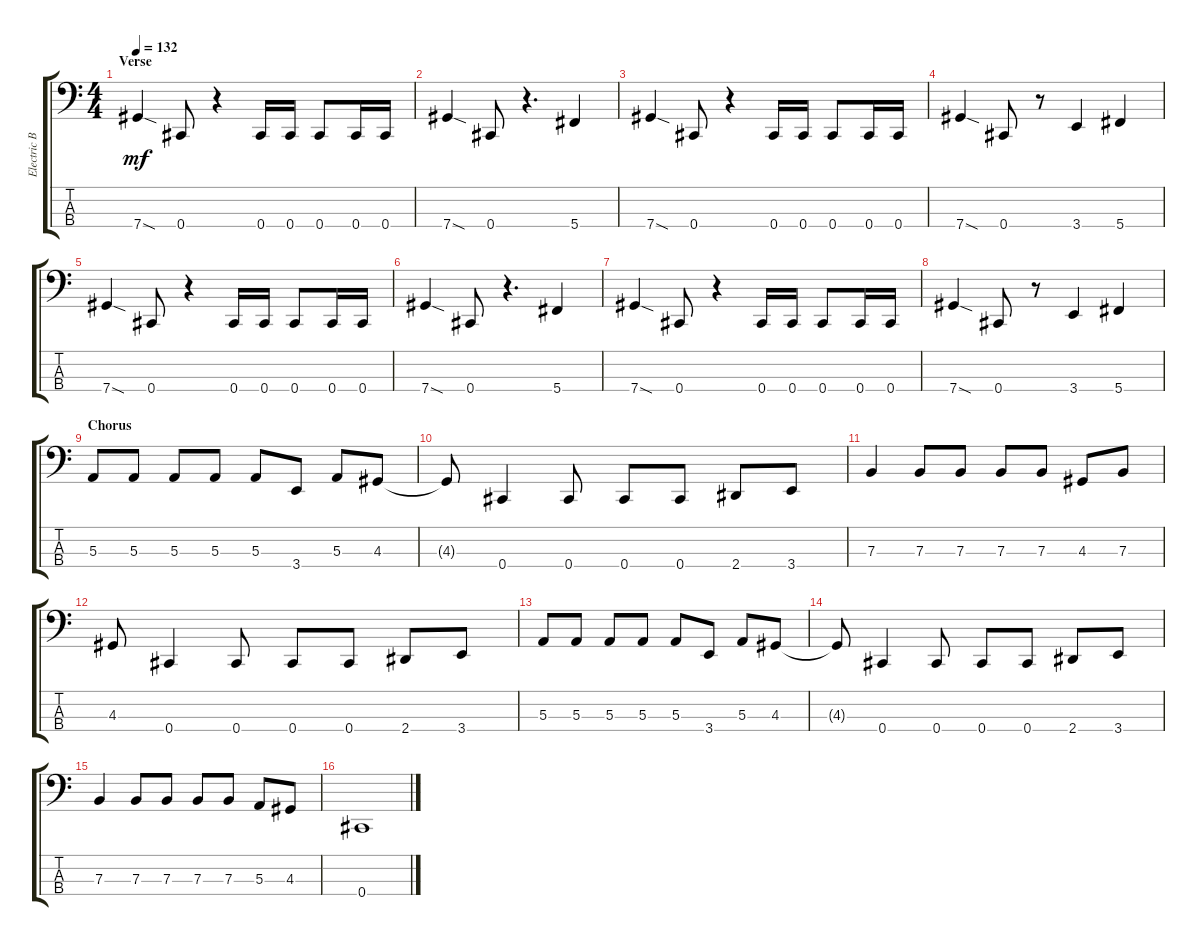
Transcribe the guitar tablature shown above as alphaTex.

\track ("Electric Bass" "Electric B") {instrument electricbassfinger}
\staff {score tabs}
\tuning (Db2 Ab1 E1 Db1) {hide}
\ts (4 4)
\section ("" "Verse")
\tempo 132
\clef f4
\ks c
7.4{sod}.4{dy mf} 0.4.8 r.4 0.4.16 0.4.16 0.4.8 0.4.16 0.4.16 |
7.4{sod}.4 0.4.8 r.4{d} 5.4.4 |
7.4{sod}.4 0.4.8 r.4 0.4.16 0.4.16 0.4.8 0.4.16 0.4.16 |
7.4{sod}.4 0.4.8 r.8 3.4.4 5.4.4 |
7.4{sod}.4 0.4.8 r.4 0.4.16 0.4.16 0.4.8 0.4.16 0.4.16 |
7.4{sod}.4 0.4.8 r.4{d} 5.4.4 |
7.4{sod}.4 0.4.8 r.4 0.4.16 0.4.16 0.4.8 0.4.16 0.4.16 |
7.4{sod}.4 0.4.8 r.8 3.4.4 5.4.4 |
\section ("" "Chorus")
5.3.8 5.3.8 5.3.8 5.3.8 5.3.8 3.4.8 5.3.8 4.3.8 |
4.3{t}.8 0.4.4 0.4.8 0.4.8 0.4.8 2.4.8 3.4.8 |
7.3.4 7.3.8 7.3.8 7.3.8 7.3.8 4.3.8 7.3.8 |
4.3.8 0.4.4 0.4.8 0.4.8 0.4.8 2.4.8 3.4.8 |
5.3.8 5.3.8 5.3.8 5.3.8 5.3.8 3.4.8 5.3.8 4.3.8 |
4.3{t}.8 0.4.4 0.4.8 0.4.8 0.4.8 2.4.8 3.4.8 |
7.3.4 7.3.8 7.3.8 7.3.8 7.3.8 5.3.8 4.3.8 |
0.4.1
